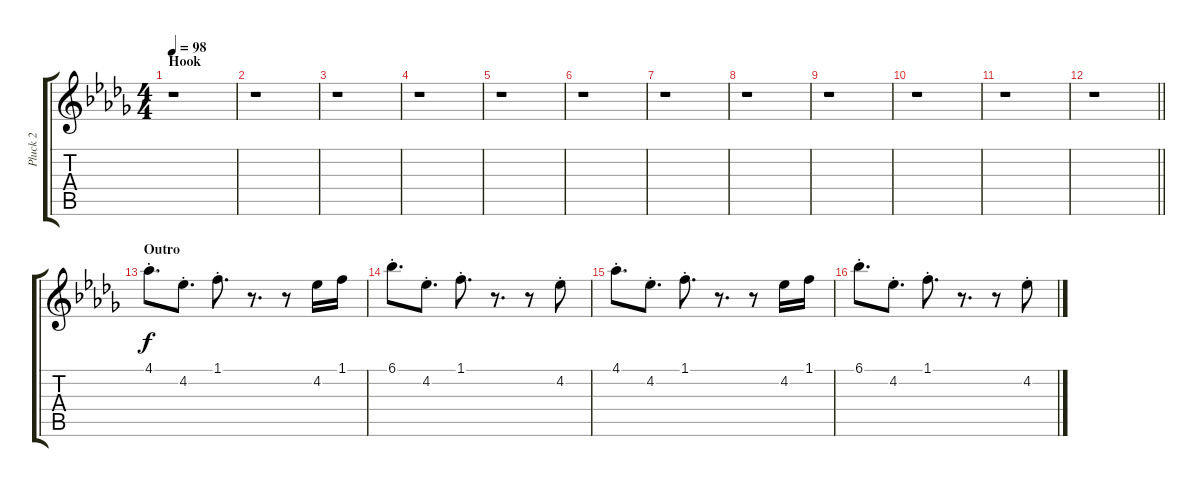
\track ("Pluck 2" "Pluck 2") {instrument fx5brightness}
\staff {score tabs}
\tuning (E5 B4 G4 D4 A3 E3) {hide}
\ts (4 4)
\section ("" "Hook")
\tempo 98
\clef g2
\ks db
r.1{dy f} |
r.1 |
r.1 |
r.1 |
r.1 |
r.1 |
r.1 |
r.1 |
r.1 |
r.1 |
r.1 |
\barLineRight lightlight
r.1 |
\section ("" "Outro")
4.1{st}.8{d} 4.2{st}.8{d} 1.1{st}.8{d} r.8{d} r.8 4.2.16 1.1.16 |
6.1{st}.8{d} 4.2{st}.8{d} 1.1{st}.8{d} r.8{d} r.8 4.2{st}.8 |
4.1{st}.8{d} 4.2{st}.8{d} 1.1{st}.8{d} r.8{d} r.8 4.2.16 1.1.16 |
6.1{st}.8{d} 4.2{st}.8{d} 1.1{st}.8{d} r.8{d} r.8 4.2{st}.8
